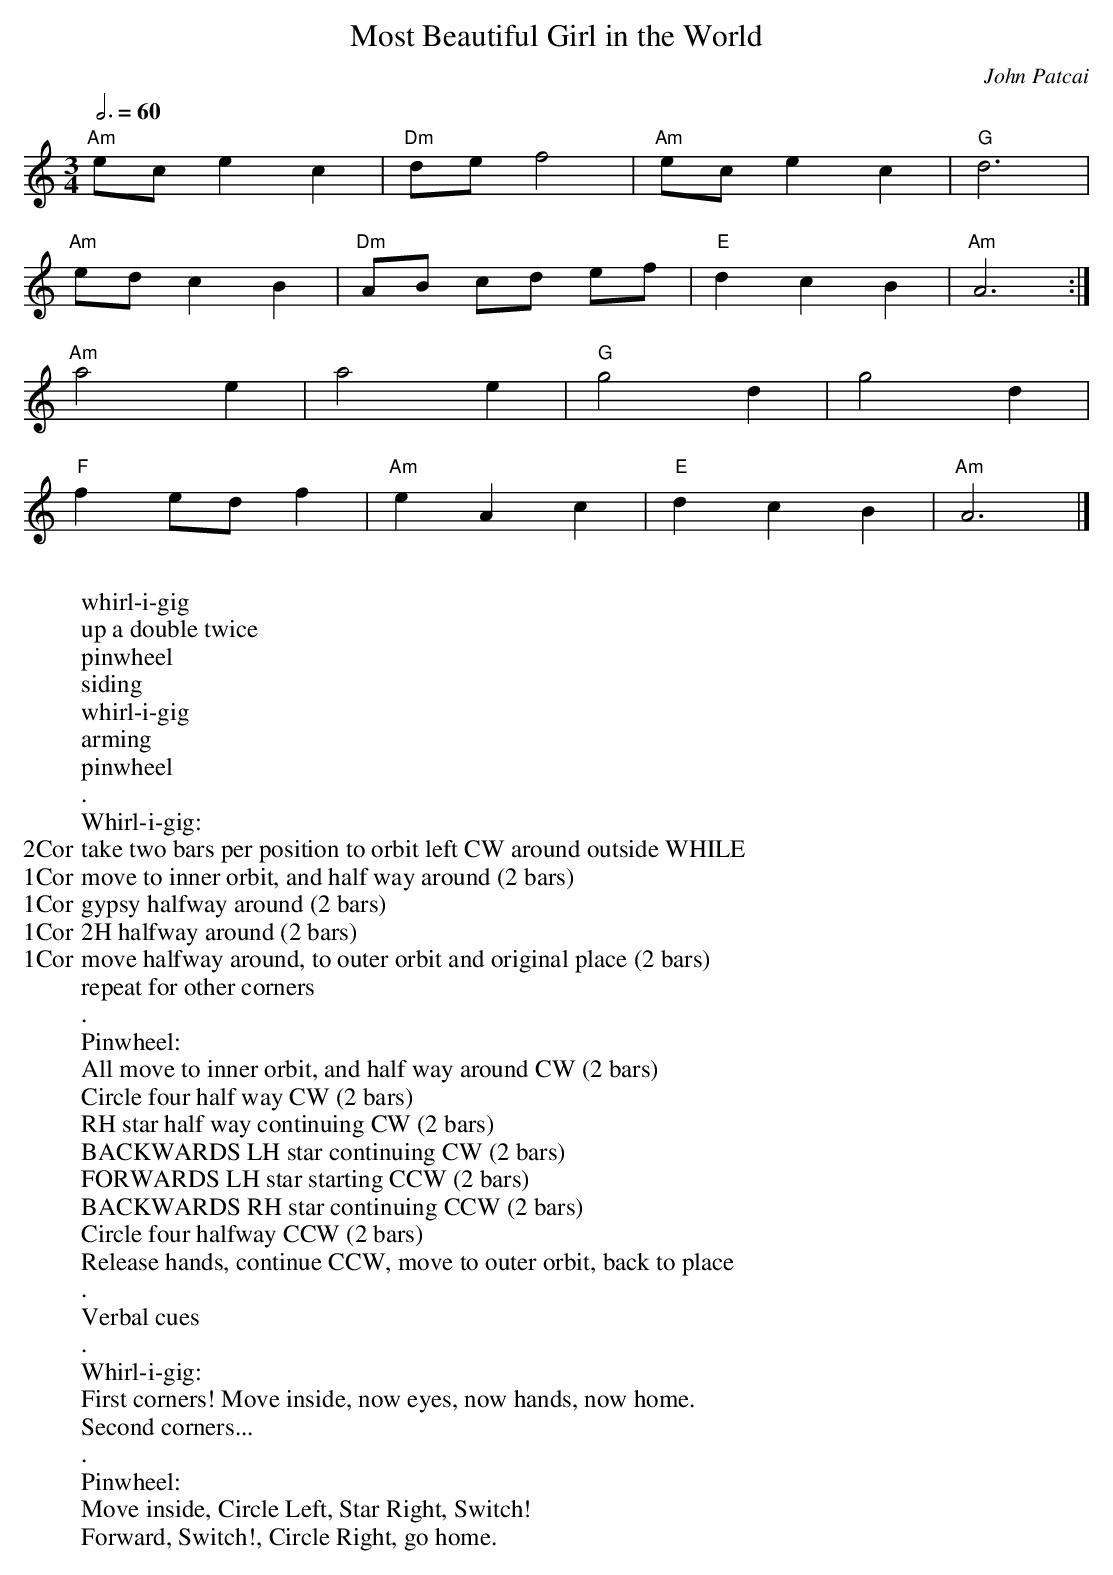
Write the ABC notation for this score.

X:1
T:Most Beautiful Girl in the World
C:John Patcai
M:3/4
L:1/8
Q:3/4=60
K:Am
"Am"ece2c2 | "Dm"def4 | "Am"ece2c2 | "G"d6 |!
"Am"edc2B2 | "Dm"AB cd ef | "E"d2c2 B2 | "Am"A6 :|!
"Am"a4e2 | a4e2 | "G"g4d2 | g4d2 |!
"F"f2edf2 | "Am"e2A2c2 | "E"d2c2B2 | "Am"A6 |]
W:whirl-i-gig
W:up a double twice
W:pinwheel
W:siding
W:whirl-i-gig
W:arming
W:pinwheel
W:.
W:Whirl-i-gig:
W:2Cor take two bars per position to orbit left CW around outside WHILE
W:1Cor move to inner orbit, and half way around (2 bars)
W:1Cor gypsy halfway around (2 bars)
W:1Cor 2H halfway around (2 bars)
W:1Cor move halfway around, to outer orbit and original place (2 bars)
W:repeat for other corners
W:.
W:Pinwheel:
W:All move to inner orbit, and half way around CW (2 bars)
W:Circle four half way CW (2 bars)
W:RH star half way continuing CW (2 bars)
W:BACKWARDS LH star continuing CW (2 bars)
W:FORWARDS LH star starting CCW (2 bars)
W:BACKWARDS RH star continuing CCW (2 bars)
W:Circle four halfway CCW (2 bars)
W:Release hands, continue CCW, move to outer orbit, back to place
W:.
W:Verbal cues
W:.
W:Whirl-i-gig:
W:First corners! Move inside, now eyes, now hands, now home.
W:Second corners...
W:.
W:Pinwheel:
W:Move inside, Circle Left, Star Right, Switch!
W:Forward, Switch!, Circle Right, go home.
